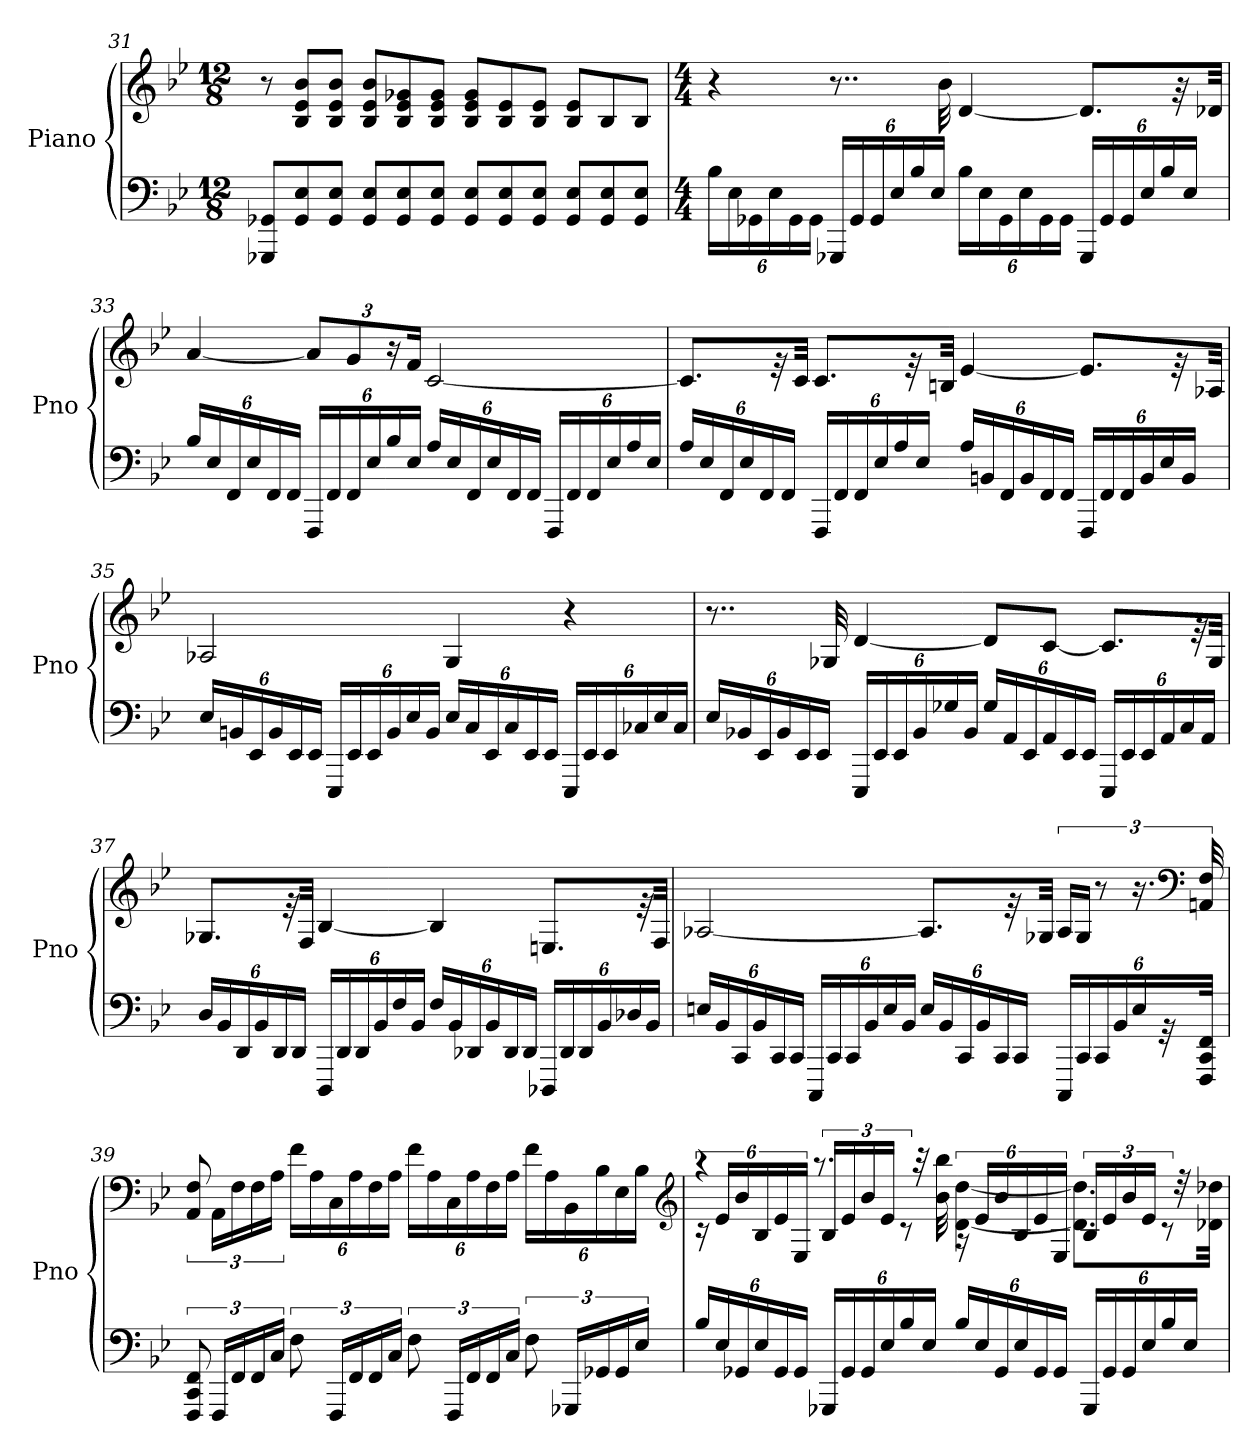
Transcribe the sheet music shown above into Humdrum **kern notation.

**kern	**kern
*part1	*part1
*staff2	*staff1
*I"Piano	*
*I'Pno	*
*clefF4	*clefG2
*k[b-e-]	*k[b-e-]
*B-:	*B-:
*M12/8	*M12/8
=31	=31
8GGG-X 8GG-XL	8r
8GG- 8E-	8B- 8e- 8b-L
8GG- 8E-J	8B- 8e- 8b-J
8GG- 8E-L	8B- 8e- 8b-L
8GG- 8E-	8B- 8e- 8g-X
8GG- 8E-J	8B- 8e- 8g-J
8GG- 8E-L	8B- 8e- 8g-L
8GG- 8E-	8B- 8e-
8GG- 8E-J	8B- 8e-J
8GG- 8E-L	8B- 8e-L
8GG- 8E-	8B-
8GG- 8E-J	8B-J
=32	=32
*M4/4	*M4/4
24B-LL	4r
24E-	.
24GG-X	.
24E-	.
24GG-	.
24GG-JJ	.
24GGG-XLL	8..r
24GG-	.
24GG-	.
24E-	.
24B-	.
24E-JJ	.
.	32b-
24B-LL	[4d
24E-	.
24GG-	.
24E-	.
24GG-	.
24GG-JJ	.
24GGG-LL	8.dL]
24GG-	.
24GG-	.
24E-	.
24B-	.
.	32rg
24E-JJ	.
.	32d-XJkk
=33	=33
24B-/LL	[4a
24E-	.
24FF	.
24E-	.
24FF	.
24FFJJ	.
24FFFLL	12aL]
24FF	.
24FF	12g
24E-	.
24B-	24r
24E-JJ	24fJk
24ALL	[2c
24E-	.
24FF	.
24E-	.
24FF	.
24FFJJ	.
24FFFLL	.
24FF	.
24FF	.
24E-	.
24A	.
24E-JJ	.
=34	=34
24ALL	8.cL]
24E-	.
24FF	.
24E-	.
24FF	.
.	32re
24FFJJ	.
.	32cJkk
24FFFLL	8.cL
24FF	.
24FF	.
24E-	.
24A	.
.	32re
24E-JJ	.
.	32BnJkk
24ALL	[4e-
24BBn	.
24FF	.
24BB	.
24FF	.
24FFJJ	.
24FFFLL	8.e-L]
24FF	.
24FF	.
24BB	.
24E-	.
.	32re
24BBJJ	.
.	32A-XJkk
=35	=35
24E-LL	2A-X
24BBn	.
24EE-	.
24BB	.
24EE-	.
24EE-JJ	.
24EEE-LL	.
24EE-	.
24EE-	.
24BB	.
24E-	.
24BBJJ	.
24E-LL	4G
24C	.
24EE-	.
24C	.
24EE-	.
24EE-JJ	.
24EEE-LL	4r
24EE-	.
24EE-	.
24C-X	.
24E-	.
24C-JJ	.
=36	=36
24E-LL	8..r
24BB-X	.
24EE-	.
24BB-	.
24EE-	.
24EE-JJ	.
.	32G-X
24EEE-LL	[4d
24EE-	.
24EE-	.
24BB-	.
24G-X	.
24BB-JJ	.
24G-LL	8dL]
24AA	.
24EE-	.
24AA	[8cJ
24EE-	.
24EE-JJ	.
24EEE-LL	8.cL]
24EE-	.
24EE-	.
24AA	.
24C	.
.	32re
24AAJJ	.
.	32G-Jkk
=37	=37
24DLL	8.G-XL
24BB-	.
24DD	.
24BB-	.
24DD	.
.	32re
24DDJJ	.
.	32FJkk
24DDDLL	[4B-
24DD	.
24DD	.
24BB-	.
24F	.
24BB-JJ	.
24FLL	4B-]
24BB-	.
24DD-X	.
24BB-	.
24DD-	.
24DD-JJ	.
24DDD-XLL	8.EnL
24DD-	.
24DD-	.
24BB-	.
24D-X	.
.	32re
24BB-JJ	.
.	32FJkk
=38	=38
24EnLL	[2A-X
24BB-	.
24CC	.
24BB-	.
24CC	.
24CCJJ	.
24CCCLL	.
24CC	.
24CC	.
24BB-	.
24E	.
24BB-JJ	.
24ELL	8.A-L]
24BB-	.
24CC	.
24BB-	.
24CC	.
.	32re
24CCJJ	.
.	32G-XJkk
24CCCLL	24A-LL
24CC	24G-JJ
24CC	12r
24BB-	.
24E	24.r
48r	.
*	*clefF4
48FFF 48CC 48FFJJk	48AAn 48F
=39	=39
12FFF 12CC 12FF	12AA 12F
24FFFLL	24AALL
24FF	24F
24FF	24F
24CJJ	24AJJ
12F	24fLL
.	24A
24FFFLL	24C
24FF	24A
24FF	24F
24CJJ	24AJJ
12F	24fLL
.	24A
24FFFLL	24C
24FF	24A
24FF	24F
24CJJ	24AJJ
12F	24fLL
.	24A
24GGG-XLL	24BB-
24GG-X	24B-
24GG-	24E-
24E-JJ	24B-JJ
*	*clefG2
=40	=40
*	*^
24B-/LL	24rc	4raa
24E-	24e-LL	.
24GG-X	24b-	.
24E-	24B-	.
24GG-	24e-	.
24GG-JJ	24E-JJ	.
24GGG-XLL	24B-LL	8.raa
24GG-	24e-	.
24GG-	24b-	.
24E-	24e-JJ	.
24B-	12rc	.
.	.	32raa
24E-JJ	.	.
.	.	32b- 32bb-
24B-/LL	24rA	[4d [4dd
24E-	24e-LL	.
24GG-	24b-	.
24E-	24B-	.
24GG-	24e-	.
24GG-JJ	24E-JJ	.
24GGG-LL	24B-LL	8.d] 8.dd]L
24GG-	24e-	.
24GG-	24b-	.
24E-	24e-JJ	.
24B-	12rc	.
.	.	32rdd
24E-JJ	.	.
.	.	32d-X 32dd-XJkk
*	*v	*v
=	=
*-	*-
